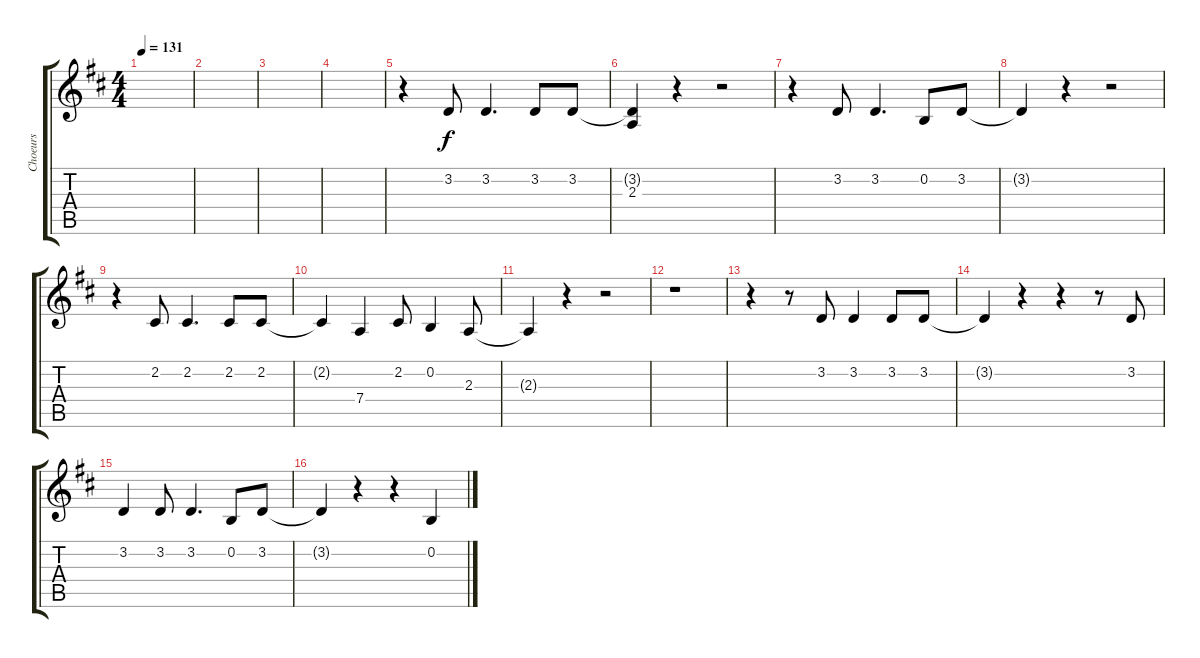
\track ("Choeurs" "Choeurs") {instrument flute}
\staff {score tabs}
\tuning (E4 B3 G3 D3 A2 E2) {hide}
\ts (4 4)
\tempo 131
\clef g2
\ks d
|
|
|
|
r.4 3.2.8 3.2.4{d} 3.2.8 3.2.8 |
(3.2{t} 2.3).4 r.4 r.2 |
r.4 3.2.8 3.2.4{d} 0.2.8 3.2.8 |
3.2{t}.4 r.4 r.2 |
r.4 2.2.8 2.2.4{d} 2.2.8 2.2.8 |
2.2{t}.4 7.4.4 2.2.8 0.2.4 2.3.8 |
2.3{t}.4 r.4 r.2 |
r.1 |
r.4 r.8 3.2.8 3.2.4 3.2.8 3.2.8 |
3.2{t}.4 r.4 r.4 r.8 3.2.8 |
3.2.4 3.2.8 3.2.4{d} 0.2.8 3.2.8 |
3.2{t}.4 r.4 r.4 0.2.4
